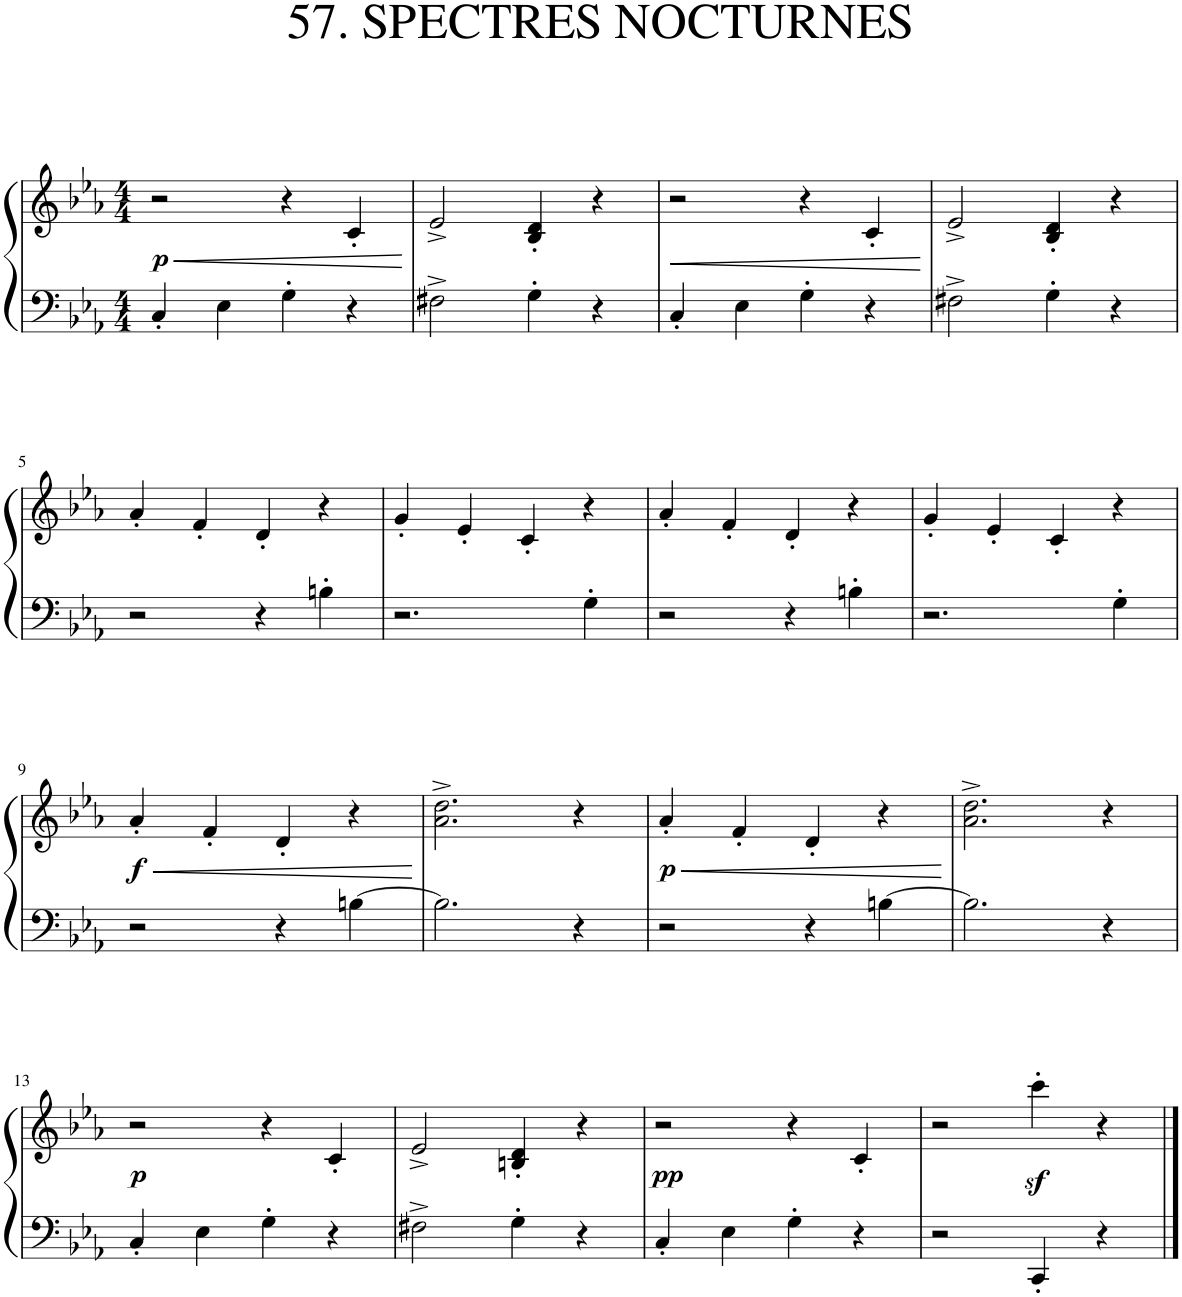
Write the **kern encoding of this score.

**kern	**kern	**dynam
*part1	*part1	*part1
*staff2	*staff1	*staff1/2
*I"Piano	*	*
*I'Pno.	*	*
*clefF4	*clefG2	*
*k[b-e-a-]	*k[b-e-a-]	*
*M4/4	*M4/4	*
=1	=1	=1
!	!	!LO:HP:b
!	!	!LO:DY:n=1:b
4C'/	2r	< p
4E-\	.	.
4G'\	4r	.
4r	4c'/	.
.	.	[
=2	=2	=2
2F#X^\	2e-^/	.
4G'\	4B-/' 4d/'	.
4r	4r	.
=3	=3	=3
!	!	!LO:HP:b
4C'/	2r	<
4E-\	.	.
4G'\	4r	.
4r	4c'/	.
.	.	[
=4	=4	=4
2F#X^\	2e-^/	.
4G'\	4B-/' 4d/'	.
4r	4r	.
!!LO:LB:g=z
=5	=5	=5
2r	4a-'/	.
.	4f'/	.
4r	4d'/	.
4Bn'\	4r	.
=6	=6	=6
2.r	4g'/	.
.	4e-'/	.
.	4c'/	.
4G'\	4r	.
=7	=7	=7
2r	4a-'/	.
.	4f'/	.
4r	4d'/	.
4Bn'\	4r	.
=8	=8	=8
2.r	4g'/	.
.	4e-'/	.
.	4c'/	.
4G'\	4r	.
!!LO:LB:g=z
=9	=9	=9
!	!	!LO:HP:b
!	!	!LO:DY:n=1:b
2r	4a-'/	< f
.	4f'/	.
4r	4d'/	.
[4Bn\	4r	.
.	.	[
=10	=10	=10
2.B\]	2.a-\^ 2.dd\^	.
4r	4r	.
=11	=11	=11
!	!	!LO:HP:b
!	!	!LO:DY:n=1:b
2r	4a-'/	< p
.	4f'/	.
4r	4d'/	.
[4Bn\	4r	.
.	.	[
=12	=12	=12
2.B\]	2.a-\^ 2.dd\^	.
4r	4r	.
!!LO:LB:g=z
=13	=13	=13
!	!	!LO:DY:b
4C'/	2r	p
4E-\	.	.
4G'\	4r	.
4r	4c'/	.
=14	=14	=14
2F#X^\	2e-^/	.
4G'\	4Bn/' 4d/'	.
4r	4r	.
=15	=15	=15
!	!	!LO:DY:b
4C'/	2r	pp
4E-\	.	.
4G'\	4r	.
4r	4c'/	.
=16	=16	=16
2r	2r	.
4CC'/	4cccz<'\	.
4r	4r	.
==	==	==
*-	*-	*-
